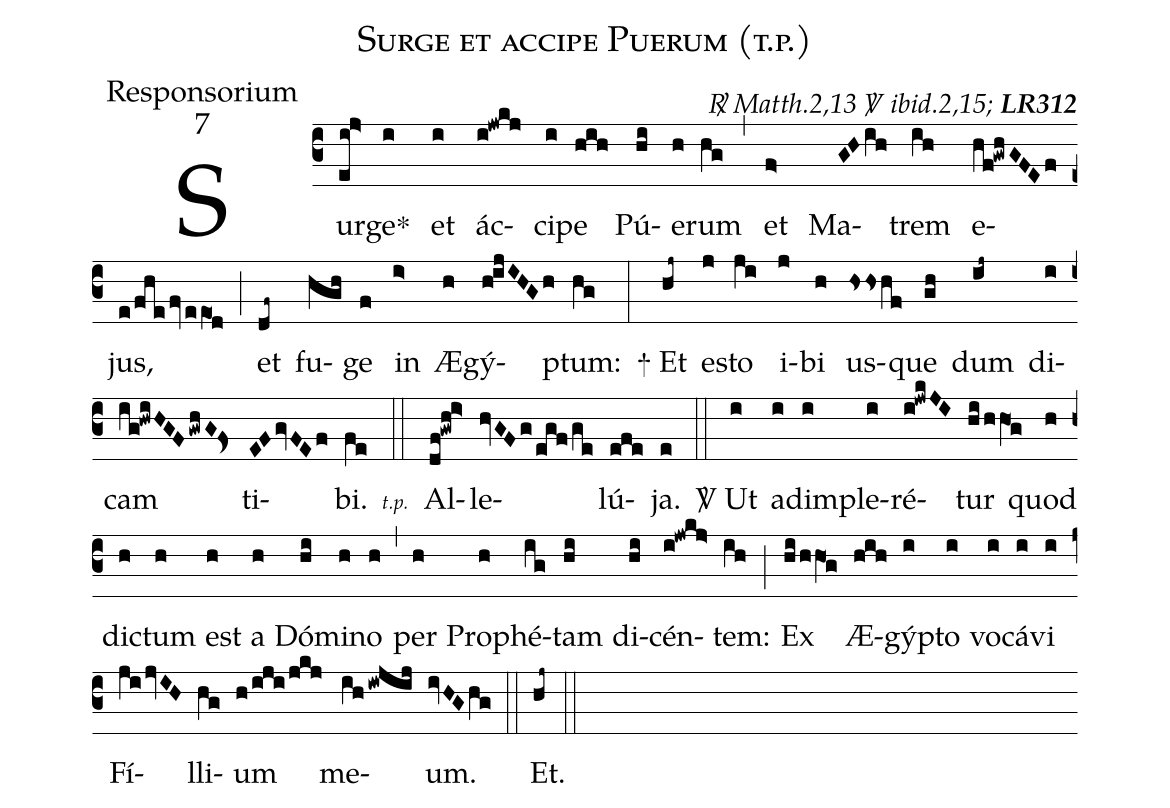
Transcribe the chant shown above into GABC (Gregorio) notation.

name:Surge et accipe Puerum (t.p.);
office-part:Responsorium;
mode:7;
commentary:{\itshape\mdseries \Rbar\ Matth.2,13 \Vbar\  ibid.2,15;\/}  {\bfseries LR312};
%%
(c3) Sur(ei!j>)ge<sp>*</sp>(i) et(i) ác(i!jwkj)ci(i)pe(hih) Pú(hi)e(h)rum(hg) (,)
et(f>) Ma(GHih)trem(ih) e(hf!gwhGFEf)jus,(e/fhefveeO1d) (;)
et(df~) fu(hgh)ge(f) in(i>) Æ(h)gý(hijIHGh)ptum:(hg) (:)
<sp>+</sp> Et(hj~) e(j)sto(ji) i(j)bi(h) us(Hsshf)que(gh) dum(ij~) di(i)cam(ig!hwiHGFgwhG!fs<) ti(EFgvFEf)bi.(fe) (::)
<v>{\scriptsize\itshape t.p.\ }</v> Al(df!gwh!i>)le(hvGFg/egf/ge)lú(efe)ja.(e) (::)
<sp>V/</sp> Ut(i) ad(i)im(i)ple(i)ré(i!jwkJI)tur(hi/hhO1g) quod(h) di(h)ctum(h) est(h) a(h) Dó(hi)mi(h)no(h) (,)
per(h) Pro(h)phé(ig)tam(hi) di(hi)cén(i!jwkj>)tem:(ih) (;)
Ex(hi/hhO1g) Æ(hih)gý(i)pto(i) vo(i)cá(i)vi(i) Fí(jijvIH)lli(hg)um(h/iji/jkj) me(ih/iwjij)um.(ivHGhg) (::)
Et.(hj~) (::)
